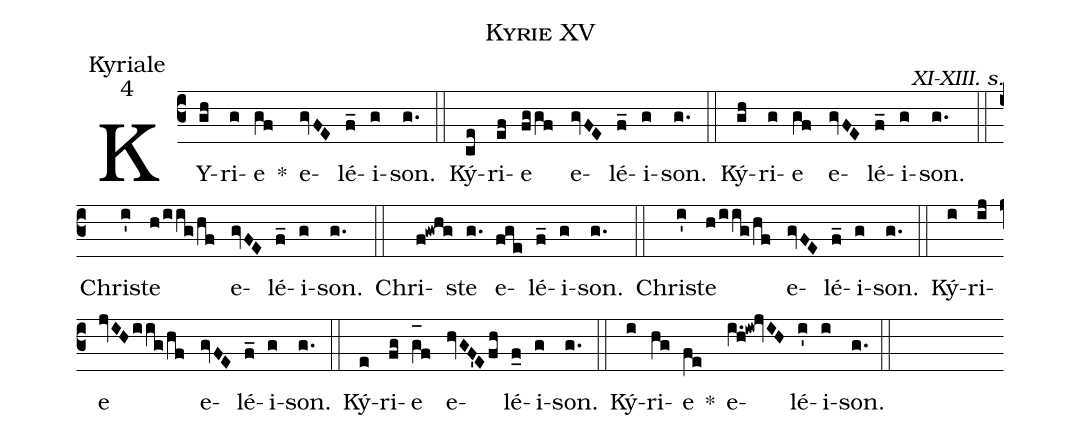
name:Kyrie XV;
office-part:Kyriale;
mode:4;
commentary:XI-XIII. s.;
%%
(c3) KY(gh)ri(g)e(gf) *() e(gvFE)lé(f_)i(g)son.(g.) (::)
Ký(ce)ri(ef)e(fggf) e(gvFE)lé(f_)i(g)son.(g.) (::)
Ký(gh)ri(g)e(gf) e(gvFE)lé(f_)i(g)son.(g.) (::)
Chri(i')ste(h/iig/hf) e(gvFE)lé(f_)i(g)son.(g.) (::)
Chri(f!gwhg)ste(g.) e(fge)lé(f_)i(g)son.(g.) (::)
Chri(i')ste(h/iig/hf) e(gvFE)lé(f_)i(g)son.(g.) (::)
Ký(i)ri(ij)e(jvIHiig/hf) e(gvFE)lé(f_)i(g)son.(g.) (::)
Ký(e)ri(fg)e(g_[oh:h]f) e(hvGF'Efh)lé(f_0)i(g)son.(g.) (::)
Ký(i)ri(hg)e(fe) *() e(i.h!iw!jvIH)lé(i')i(i)son.(g.) (::)
